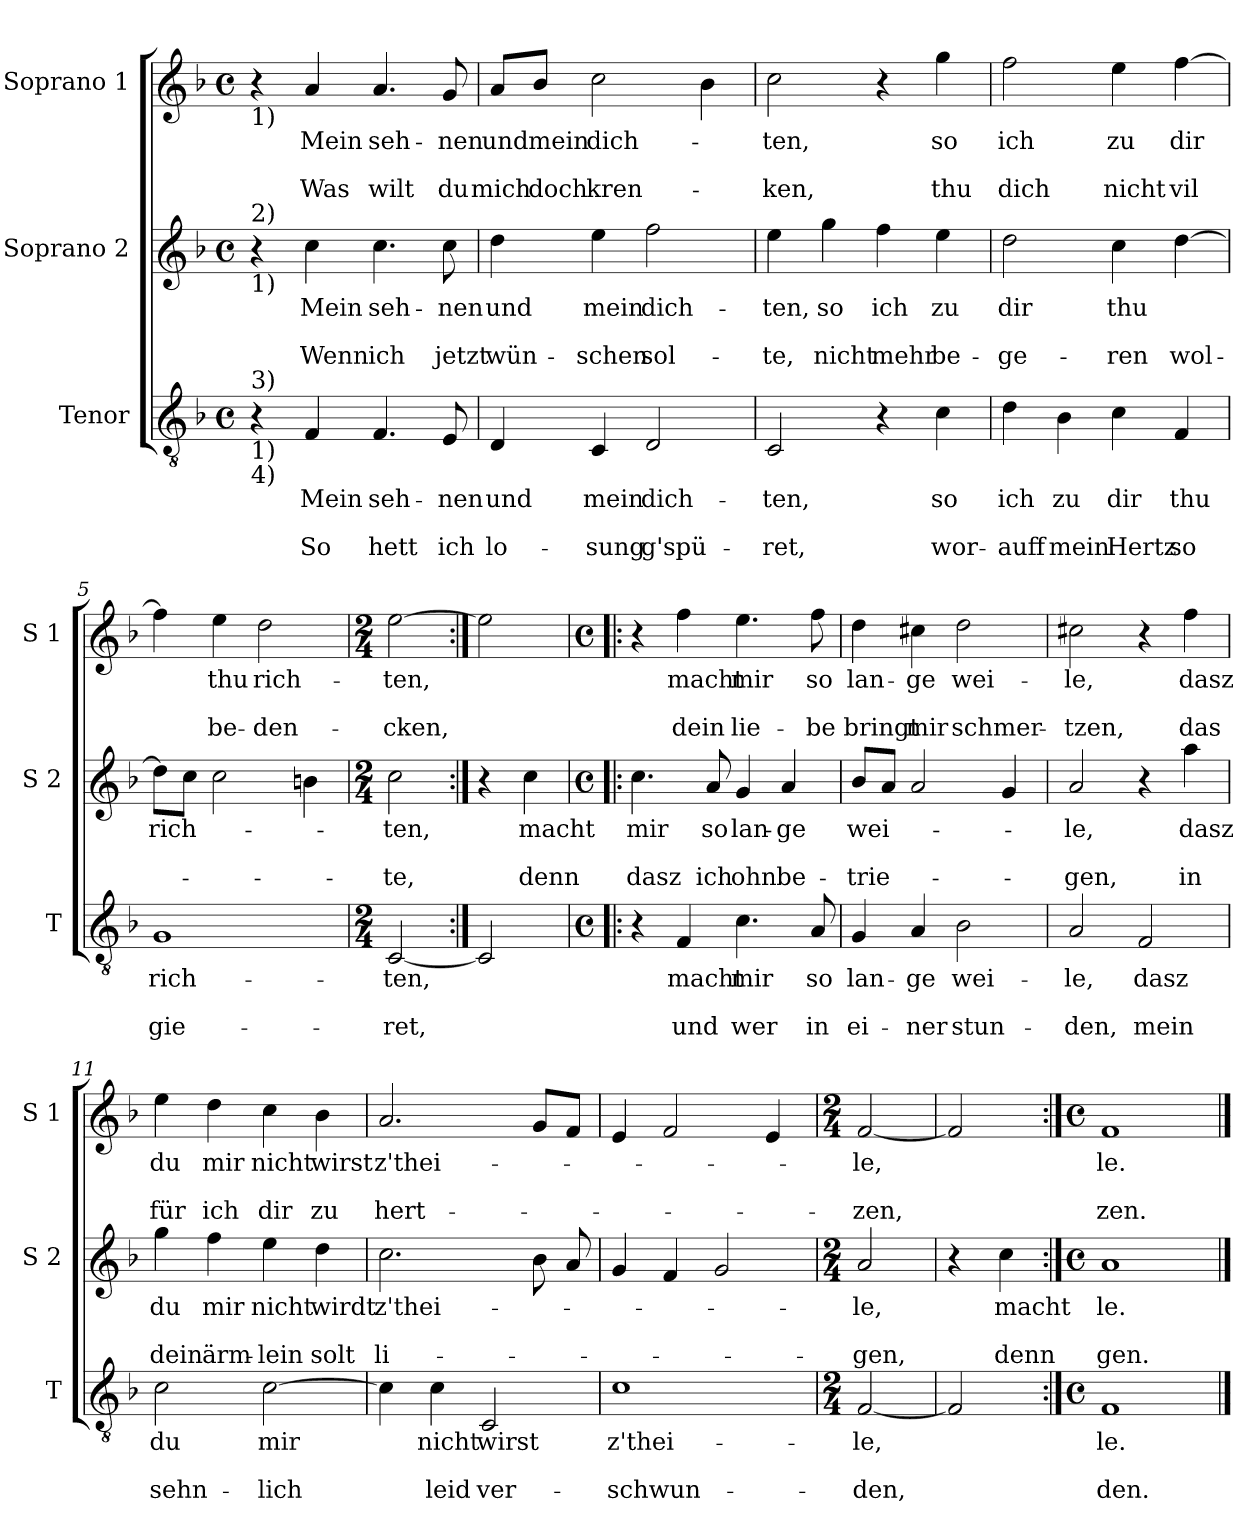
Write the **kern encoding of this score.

**kern	**text	**text	**text	**kern	**text	**text	**text	**kern	**text	**text	**text
*part3	*part3	*part3	*part3	*part2	*part2	*part2	*part2	*part1	*part1	*part1	*part1
*staff3	*staff3	*staff3	*staff3	*staff2	*staff2	*staff2	*staff2	*staff1	*staff1	*staff1	*staff1
*I"Tenor	*	*	*	*I"Soprano 2	*	*	*	*I"Soprano 1	*	*	*
*I'T	*	*	*	*I'S 2	*	*	*	*I'S 1	*	*	*
*clefGv2	*	*	*	*clefG2	*	*	*	*clefG2	*	*	*
*k[b-]	*	*	*	*k[b-]	*	*	*	*k[b-]	*	*	*
*F:	*	*	*	*F:	*	*	*	*F:	*	*	*
*M4/4	*	*	*	*M4/4	*	*	*	*M4/4	*	*	*
*met(c)	*	*	*	*met(c)	*	*	*	*met(c)	*	*	*
=1	=1	=1	=1	=1	=1	=1	=1	=1	=1	=1	=1
!	!	!	!	!	!	!	!	!LO:TX:b:t=1)	!	!	!
!	!	!	!	!LO:TX:a:t=2)	!	!	!	!	!	!	!
!	!	!	!	!LO:TX:b:t=1)	!	!	!	!	!	!	!
!LO:TX:a:t=3)	!	!	!	!	!	!	!	!	!	!	!
!LO:TX:b:t=1)	!	!	!	!	!	!	!	!	!	!	!
!LO:TX:b:t=4)	!	!	!	!	!	!	!	!	!	!	!
4r	.	.	.	4r	.	.	.	4r	.	.	.
!	!LO:LY:b	!	!LO:LY:b	!	!LO:LY:b	!	!LO:LY:b	!	!LO:LY:b	!	!LO:LY:b
4F/	Mein	.	So	4cc\	Mein	.	Wenn	4a/	Mein	.	Was
!	!LO:LY:b	!	!LO:LY:b	!	!LO:LY:b	!	!LO:LY:b	!	!LO:LY:b	!	!LO:LY:b
4.F/	seh-	.	hett	4.cc\	seh-	.	ich	4.a/	seh-	.	wilt
!	!LO:LY:b	!	!LO:LY:b	!	!LO:LY:b	!	!LO:LY:b	!	!LO:LY:b	!	!LO:LY:b
8E/	-nen	.	ich	8cc\	-nen	.	jetzt	8g/	-nen	.	du
=2	=2	=2	=2	=2	=2	=2	=2	=2	=2	=2	=2
!	!LO:LY:b	!	!LO:LY:b	!	!LO:LY:b	!	!LO:LY:b	!	!LO:LY:b	!	!LO:LY:b
4D/	und	.	lo-	4dd\	und	.	wün-	8a/L	und	.	mich
!	!	!	!	!	!	!	!	!	!LO:LY:b	!	!LO:LY:b
.	.	.	.	.	.	.	.	8b-/J	mein	.	doch
!	!LO:LY:b	!	!LO:LY:b	!	!LO:LY:b	!	!LO:LY:b	!	!LO:LY:b	!	!LO:LY:b
4C/	mein	.	-sung	4ee\	mein	.	-schen	2cc\	dich-	.	kren-
!	!LO:LY:b	!	!LO:LY:b	!	!LO:LY:b	!	!LO:LY:b	!	!	!	!
2D/	dich-	.	g'spü-	2ff\	dich-	.	sol-	.	.	.	.
.	.	.	.	.	.	.	.	4b-\	.	.	.
=3	=3	=3	=3	=3	=3	=3	=3	=3	=3	=3	=3
!	!LO:LY:b	!	!LO:LY:b	!	!LO:LY:b	!	!LO:LY:b	!	!LO:LY:b	!	!LO:LY:b
2C/	-ten,	.	-ret,	4ee\	-ten,	.	-te,	2cc\	-ten,	.	-ken,
!	!	!	!	!	!LO:LY:b	!	!LO:LY:b	!	!	!	!
.	.	.	.	4gg\	so	.	nicht	.	.	.	.
!	!	!	!	!	!LO:LY:b	!	!LO:LY:b	!	!	!	!
4r	.	.	.	4ff\	ich	.	mehr	4r	.	.	.
!	!LO:LY:b	!	!LO:LY:b	!	!LO:LY:b	!	!LO:LY:b	!	!LO:LY:b	!	!LO:LY:b
4c\	so	.	wor-	4ee\	zu	.	be-	4gg\	so	.	thu
=4	=4	=4	=4	=4	=4	=4	=4	=4	=4	=4	=4
!	!LO:LY:b	!	!LO:LY:b	!	!LO:LY:b	!	!LO:LY:b	!	!LO:LY:b	!	!LO:LY:b
4d\	ich	.	-auff	2dd\	dir	.	-ge-	2ff\	ich	.	dich
!	!LO:LY:b	!	!LO:LY:b	!	!	!	!	!	!	!	!
4B-\	zu	.	mein	.	.	.	.	.	.	.	.
!	!LO:LY:b	!	!LO:LY:b	!	!LO:LY:b	!	!LO:LY:b	!	!LO:LY:b	!	!LO:LY:b
4c\	dir	.	Hertz	4cc\	thu	.	-ren	4ee\	zu	.	nicht
!	!LO:LY:b	!	!LO:LY:b	!	!	!	!LO:LY:b	!	!LO:LY:b	!	!LO:LY:b
4F/	thu	.	so	[4dd\	.	.	wol-	[4ff\	dir	.	vil
!!LO:LB:g=z
=5	=5	=5	=5	=5	=5	=5	=5	=5	=5	=5	=5
!	!LO:LY:b	!	!LO:LY:b	!	!LO:LY:b	!	!	!	!	!	!
1G	rich-	.	gie-	8dd\L]	rich-	.	.	4ff\]	.	.	.
.	.	.	.	8cc\J	.	.	.	.	.	.	.
!	!	!	!	!	!	!	!	!	!LO:LY:b	!	!LO:LY:b
.	.	.	.	2cc\	.	.	.	4ee\	thu	.	be-
!	!	!	!	!	!	!	!	!	!LO:LY:b	!	!LO:LY:b
.	.	.	.	.	.	.	.	2dd\	rich-	.	-den-
.	.	.	.	4bn\	.	.	.	.	.	.	.
=6	=6	=6	=6	=6	=6	=6	=6	=6	=6	=6	=6
*M2/4	*	*	*	*M2/4	*	*	*	*M2/4	*	*	*
!	!LO:LY:b	!	!LO:LY:b	!	!LO:LY:b	!	!LO:LY:b	!	!LO:LY:b	!	!LO:LY:b
[2C/	-ten,	.	-ret,	2cc\	-ten,	.	-te,	[2ee\	-ten,	.	-cken,
=7:|!	=7:|!	=7:|!	=7:|!	=7:|!	=7:|!	=7:|!	=7:|!	=7:|!	=7:|!	=7:|!	=7:|!
2C/]	.	.	.	4r	.	.	.	2ee\]	.	.	.
!	!	!	!	!	!LO:LY:b	!	!LO:LY:b	!	!	!	!
.	.	.	.	4cc\	macht	.	denn	.	.	.	.
=8!|:	=8!|:	=8!|:	=8!|:	=8!|:	=8!|:	=8!|:	=8!|:	=8!|:	=8!|:	=8!|:	=8!|:
*M4/4	*	*	*	*M4/4	*	*	*	*M4/4	*	*	*
*met(c)	*	*	*	*met(c)	*	*	*	*met(c)	*	*	*
!	!	!	!	!	!LO:LY:b	!	!LO:LY:b	!	!	!	!
4r	.	.	.	4.cc\	mir	.	dasz	4r	.	.	.
!	!LO:LY:b	!	!LO:LY:b	!	!	!	!	!	!LO:LY:b	!	!LO:LY:b
4F/	macht	.	und	.	.	.	.	4ff\	macht	.	dein
!	!	!	!	!	!LO:LY:b	!	!LO:LY:b	!	!	!	!
.	.	.	.	8a/	so	.	ich	.	.	.	.
!	!LO:LY:b	!	!LO:LY:b	!	!LO:LY:b	!	!LO:LY:b	!	!LO:LY:b	!	!LO:LY:b
4.c\	mir	.	wer	4g/	lan-	.	ohn	4.ee\	mir	.	lie-
!	!	!	!	!	!LO:LY:b	!	!LO:LY:b	!	!	!	!
.	.	.	.	4a/	-ge	.	be-	.	.	.	.
!	!LO:LY:b	!	!LO:LY:b	!	!	!	!	!	!LO:LY:b	!	!LO:LY:b
8A/	so	.	in	.	.	.	.	8ff\	so	.	-be
!!LO:PB:g=z
=9	=9	=9	=9	=9	=9	=9	=9	=9	=9	=9	=9
!	!LO:LY:b	!	!LO:LY:b	!	!LO:LY:b	!	!LO:LY:b	!	!LO:LY:b	!	!LO:LY:b
4G/	lan-	.	ei-	8b-/L	wei-	.	-trie-	4dd\	lan-	.	bringt
.	.	.	.	8a/J	.	.	.	.	.	.	.
!	!LO:LY:b	!	!LO:LY:b	!	!	!	!	!	!LO:LY:b	!	!LO:LY:b
4A/	-ge	.	-ner	2a/	.	.	.	4cc#X\	-ge	.	mir
!	!LO:LY:b	!	!LO:LY:b	!	!	!	!	!	!LO:LY:b	!	!LO:LY:b
2B-\	wei-	.	stun-	.	.	.	.	2dd\	wei-	.	schmer-
.	.	.	.	4g/	.	.	.	.	.	.	.
=10	=10	=10	=10	=10	=10	=10	=10	=10	=10	=10	=10
!	!LO:LY:b	!	!LO:LY:b	!	!LO:LY:b	!	!LO:LY:b	!	!LO:LY:b	!	!LO:LY:b
2A/	-le,	.	-den,	2a/	-le,	.	-gen,	2cc#X\	-le,	.	-tzen,
!	!LO:LY:b	!	!LO:LY:b	!	!	!	!	!	!	!	!
2F/	dasz	.	mein	4r	.	.	.	4r	.	.	.
!	!	!	!	!	!LO:LY:b	!	!LO:LY:b	!	!LO:LY:b	!	!LO:LY:b
.	.	.	.	4aa\	dasz	.	in	4ff\	dasz	.	das
=11	=11	=11	=11	=11	=11	=11	=11	=11	=11	=11	=11
!	!LO:LY:b	!	!LO:LY:b	!	!LO:LY:b	!	!LO:LY:b	!	!LO:LY:b	!	!LO:LY:b
2c\	du	.	sehn-	4gg\	du	.	dein	4ee\	du	.	für
!	!	!	!	!	!LO:LY:b	!	!LO:LY:b	!	!LO:LY:b	!	!LO:LY:b
.	.	.	.	4ff\	mir	.	ärm-	4dd\	mir	.	ich
!	!LO:LY:b	!	!LO:LY:b	!	!LO:LY:b	!	!LO:LY:b	!	!LO:LY:b	!	!LO:LY:b
[2c\	mir	.	-lich	4ee\	nicht	.	-lein	4cc\	nicht	.	dir
!	!	!	!	!	!LO:LY:b	!	!LO:LY:b	!	!LO:LY:b	!	!LO:LY:b
.	.	.	.	4dd\	wirdt	.	solt	4b-\	wirst	.	zu
=12	=12	=12	=12	=12	=12	=12	=12	=12	=12	=12	=12
!	!	!	!	!	!LO:LY:b	!	!LO:LY:b	!	!LO:LY:b	!	!LO:LY:b
4c\]	.	.	.	2.cc\	z'thei-	.	li-	2.a/	z'thei-	.	hert-
!	!LO:LY:b	!	!LO:LY:b	!	!	!	!	!	!	!	!
4c\	nicht	.	leid	.	.	.	.	.	.	.	.
!	!LO:LY:b	!	!LO:LY:b	!	!	!	!	!	!	!	!
2C/	wirst	.	ver-	.	.	.	.	.	.	.	.
.	.	.	.	8b-\	.	.	.	8g/L	.	.	.
.	.	.	.	8a/	.	.	.	8f/J	.	.	.
!!LO:LB:g=z
=13	=13	=13	=13	=13	=13	=13	=13	=13	=13	=13	=13
!	!LO:LY:b	!	!LO:LY:b	!	!	!	!	!	!	!	!
1c	z'thei-	.	-schwun-	4g/	.	.	.	4e/	.	.	.
.	.	.	.	4f/	.	.	.	2f/	.	.	.
.	.	.	.	2g/	.	.	.	.	.	.	.
.	.	.	.	.	.	.	.	4e/	.	.	.
=14	=14	=14	=14	=14	=14	=14	=14	=14	=14	=14	=14
*M2/4	*	*	*	*M2/4	*	*	*	*M2/4	*	*	*
!	!LO:LY:b	!	!LO:LY:b	!	!LO:LY:b	!	!LO:LY:b	!	!LO:LY:b	!	!LO:LY:b
[2F/	-le,	.	-den,	2a/	-le,	.	-gen,	[2f/	-le,	.	-zen,
=15	=15	=15	=15	=15	=15	=15	=15	=15	=15	=15	=15
2F/]	.	.	.	4r	.	.	.	2f/]	.	.	.
!	!	!	!	!	!LO:LY:b	!	!LO:LY:b	!	!	!	!
.	.	.	.	4cc\	macht	.	denn	.	.	.	.
=16:|!	=16:|!	=16:|!	=16:|!	=16:|!	=16:|!	=16:|!	=16:|!	=16:|!	=16:|!	=16:|!	=16:|!
*M4/4	*	*	*	*M4/4	*	*	*	*M4/4	*	*	*
*met(c)	*	*	*	*met(c)	*	*	*	*met(c)	*	*	*
!	!LO:LY:b	!	!LO:LY:b	!	!LO:LY:b	!	!LO:LY:b	!	!LO:LY:b	!	!LO:LY:b
1F	le.	.	den.	1a	le.	.	gen.	1f	le.	.	zen.
==	==	==	==	==	==	==	==	==	==	==	==
*-	*-	*-	*-	*-	*-	*-	*-	*-	*-	*-	*-
